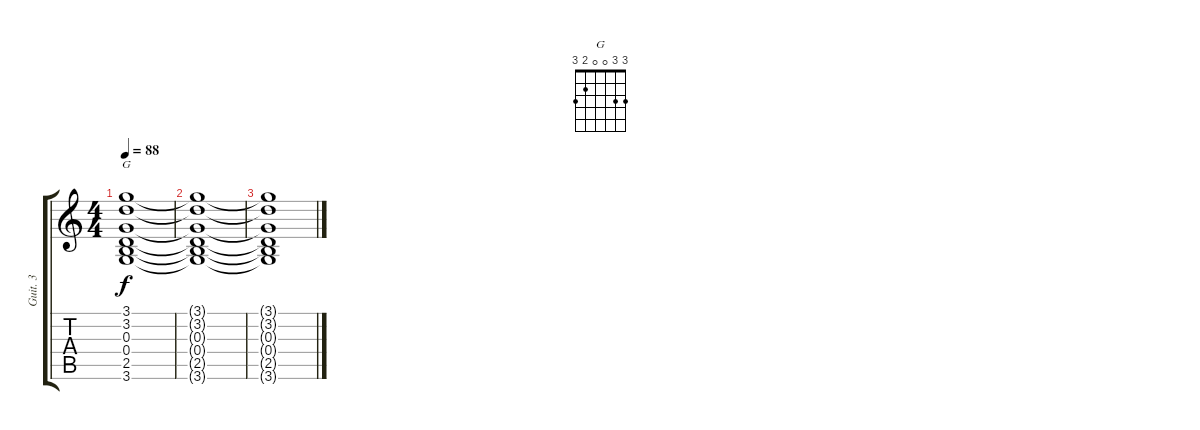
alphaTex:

\track ("Guit. 3" "Guit. 3") {instrument overdrivenguitar}
\staff {score tabs}
\tuning (E4 B3 G3 D3 A2 E2) {hide}
\chord ("G" 3 3 0 0 2 3)
\ts (4 4)
\tempo 88
\clef g2
\ks c
(3.1 3.2 0.3 0.4 2.5 3.6).1{ch "G" dy f} |
(3.1{t} 3.2{t} 0.3{t} 0.4{t} 2.5{t} 3.6{t}).1 |
(3.1{t} 3.2{t} 0.3{t} 0.4{t} 2.5{t} 3.6{t}).1
